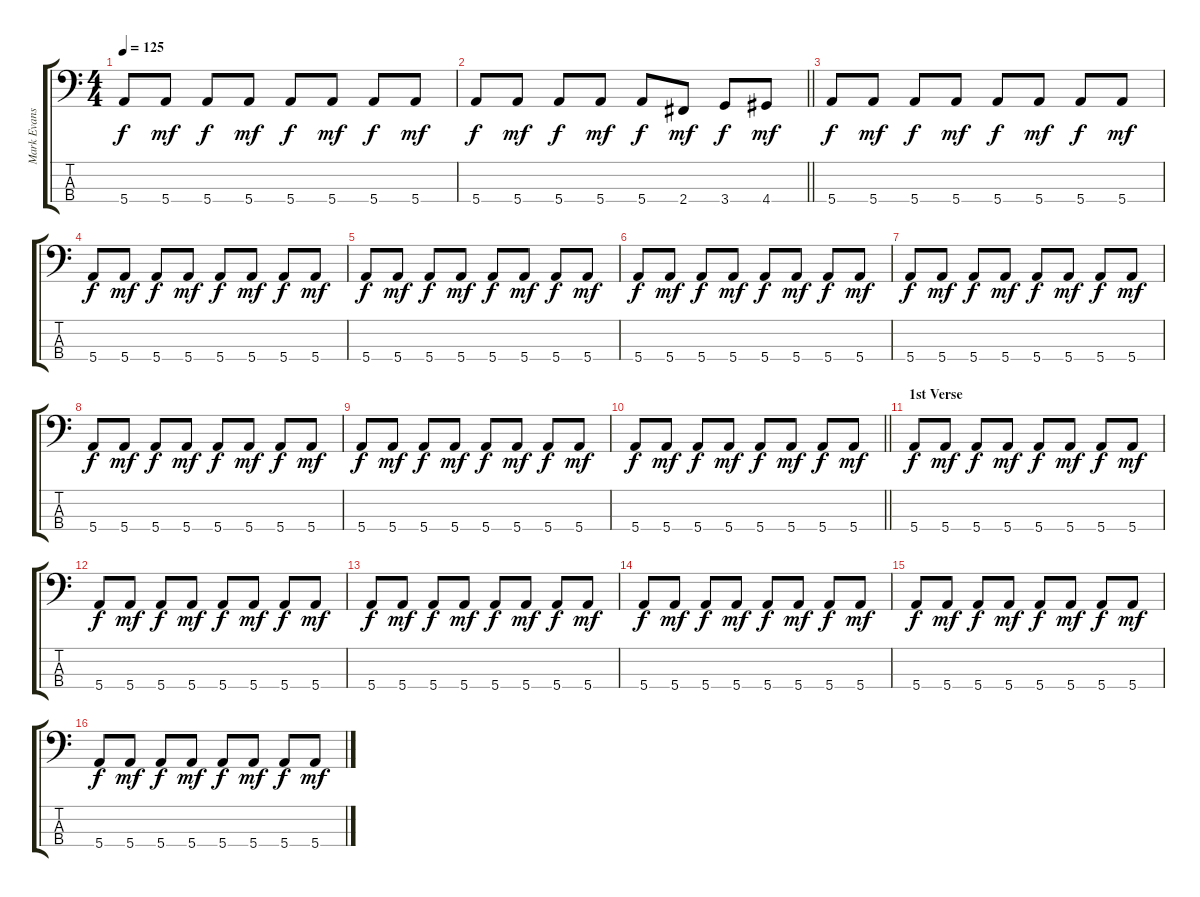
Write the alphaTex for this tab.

\track ("Mark Evans" "Mark Evans") {instrument electricbassfinger}
\staff {score tabs}
\tuning (G2 D2 A1 E1) {hide}
\ts (4 4)
\tempo 125
\clef f4
\ks c
5.4.8{dy f} 5.4.8{dy mf} 5.4.8{dy f} 5.4.8{dy mf} 5.4.8{dy f} 5.4.8{dy mf} 5.4.8{dy f} 5.4.8{dy mf} |
\barLineRight lightlight
5.4.8{dy f} 5.4.8{dy mf} 5.4.8{dy f} 5.4.8{dy mf} 5.4.8{dy f} 2.4.8{dy mf} 3.4.8{dy f} 4.4.8{dy mf} |
5.4.8{dy f} 5.4.8{dy mf} 5.4.8{dy f} 5.4.8{dy mf} 5.4.8{dy f} 5.4.8{dy mf} 5.4.8{dy f} 5.4.8{dy mf} |
5.4.8{dy f} 5.4.8{dy mf} 5.4.8{dy f} 5.4.8{dy mf} 5.4.8{dy f} 5.4.8{dy mf} 5.4.8{dy f} 5.4.8{dy mf} |
5.4.8{dy f} 5.4.8{dy mf} 5.4.8{dy f} 5.4.8{dy mf} 5.4.8{dy f} 5.4.8{dy mf} 5.4.8{dy f} 5.4.8{dy mf} |
5.4.8{dy f} 5.4.8{dy mf} 5.4.8{dy f} 5.4.8{dy mf} 5.4.8{dy f} 5.4.8{dy mf} 5.4.8{dy f} 5.4.8{dy mf} |
5.4.8{dy f} 5.4.8{dy mf} 5.4.8{dy f} 5.4.8{dy mf} 5.4.8{dy f} 5.4.8{dy mf} 5.4.8{dy f} 5.4.8{dy mf} |
5.4.8{dy f} 5.4.8{dy mf} 5.4.8{dy f} 5.4.8{dy mf} 5.4.8{dy f} 5.4.8{dy mf} 5.4.8{dy f} 5.4.8{dy mf} |
5.4.8{dy f} 5.4.8{dy mf} 5.4.8{dy f} 5.4.8{dy mf} 5.4.8{dy f} 5.4.8{dy mf} 5.4.8{dy f} 5.4.8{dy mf} |
\barLineRight lightlight
5.4.8{dy f} 5.4.8{dy mf} 5.4.8{dy f} 5.4.8{dy mf} 5.4.8{dy f} 5.4.8{dy mf} 5.4.8{dy f} 5.4.8{dy mf} |
\section ("" "1st Verse")
5.4.8{dy f} 5.4.8{dy mf} 5.4.8{dy f} 5.4.8{dy mf} 5.4.8{dy f} 5.4.8{dy mf} 5.4.8{dy f} 5.4.8{dy mf} |
5.4.8{dy f} 5.4.8{dy mf} 5.4.8{dy f} 5.4.8{dy mf} 5.4.8{dy f} 5.4.8{dy mf} 5.4.8{dy f} 5.4.8{dy mf} |
5.4.8{dy f} 5.4.8{dy mf} 5.4.8{dy f} 5.4.8{dy mf} 5.4.8{dy f} 5.4.8{dy mf} 5.4.8{dy f} 5.4.8{dy mf} |
5.4.8{dy f} 5.4.8{dy mf} 5.4.8{dy f} 5.4.8{dy mf} 5.4.8{dy f} 5.4.8{dy mf} 5.4.8{dy f} 5.4.8{dy mf} |
5.4.8{dy f} 5.4.8{dy mf} 5.4.8{dy f} 5.4.8{dy mf} 5.4.8{dy f} 5.4.8{dy mf} 5.4.8{dy f} 5.4.8{dy mf} |
5.4.8{dy f} 5.4.8{dy mf} 5.4.8{dy f} 5.4.8{dy mf} 5.4.8{dy f} 5.4.8{dy mf} 5.4.8{dy f} 5.4.8{dy mf}
